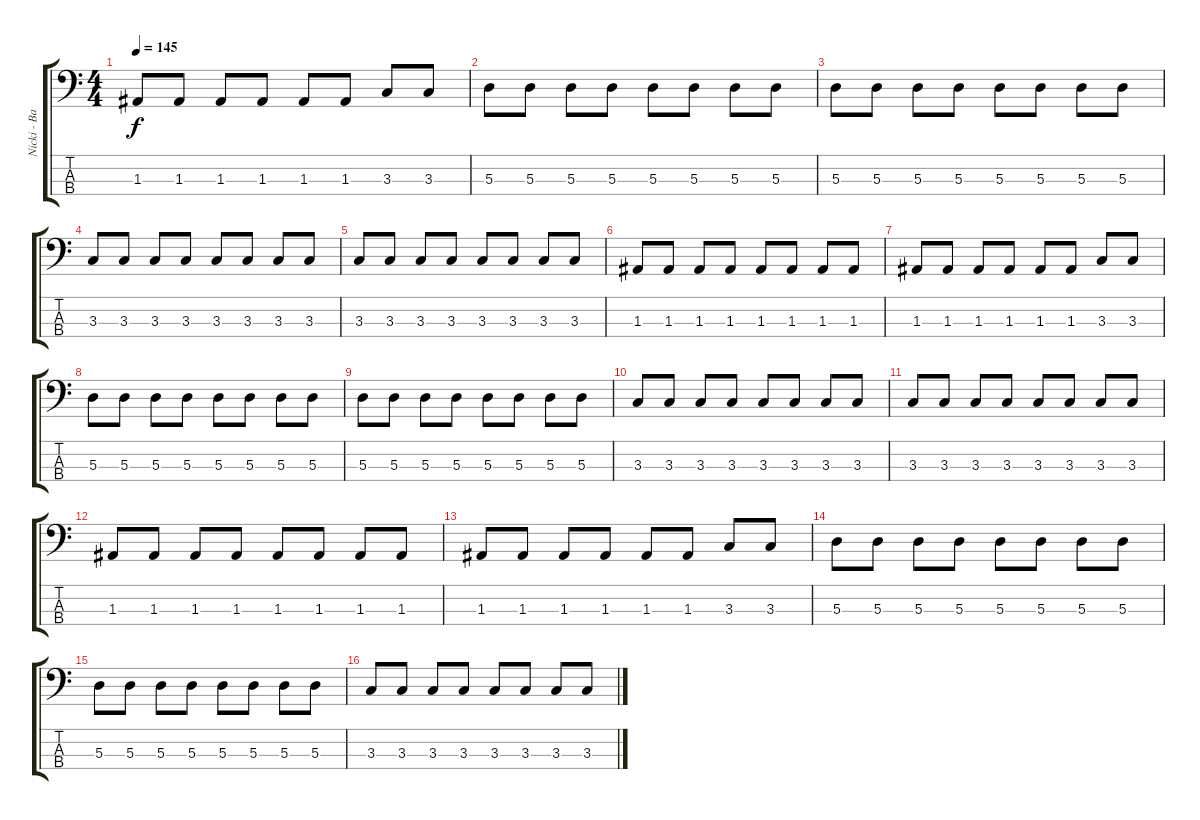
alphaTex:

\track ("Nicki - Bass" "Nicki - Ba") {instrument electricbassfinger}
\staff {score tabs}
\tuning (G2 D2 A1 E1) {hide}
\ts (4 4)
\tempo 145
\clef f4
\ks c
1.3.8{dy f} 1.3.8 1.3.8 1.3.8 1.3.8 1.3.8 3.3.8 3.3.8 |
5.3.8 5.3.8 5.3.8 5.3.8 5.3.8 5.3.8 5.3.8 5.3.8 |
5.3.8 5.3.8 5.3.8 5.3.8 5.3.8 5.3.8 5.3.8 5.3.8 |
3.3.8 3.3.8 3.3.8 3.3.8 3.3.8 3.3.8 3.3.8 3.3.8 |
3.3.8 3.3.8 3.3.8 3.3.8 3.3.8 3.3.8 3.3.8 3.3.8 |
1.3.8 1.3.8 1.3.8 1.3.8 1.3.8 1.3.8 1.3.8 1.3.8 |
1.3.8 1.3.8 1.3.8 1.3.8 1.3.8 1.3.8 3.3.8 3.3.8 |
5.3.8 5.3.8 5.3.8 5.3.8 5.3.8 5.3.8 5.3.8 5.3.8 |
5.3.8 5.3.8 5.3.8 5.3.8 5.3.8 5.3.8 5.3.8 5.3.8 |
3.3.8 3.3.8 3.3.8 3.3.8 3.3.8 3.3.8 3.3.8 3.3.8 |
3.3.8 3.3.8 3.3.8 3.3.8 3.3.8 3.3.8 3.3.8 3.3.8 |
1.3.8 1.3.8 1.3.8 1.3.8 1.3.8 1.3.8 1.3.8 1.3.8 |
1.3.8 1.3.8 1.3.8 1.3.8 1.3.8 1.3.8 3.3.8 3.3.8 |
5.3.8 5.3.8 5.3.8 5.3.8 5.3.8 5.3.8 5.3.8 5.3.8 |
5.3.8 5.3.8 5.3.8 5.3.8 5.3.8 5.3.8 5.3.8 5.3.8 |
3.3.8 3.3.8 3.3.8 3.3.8 3.3.8 3.3.8 3.3.8 3.3.8
